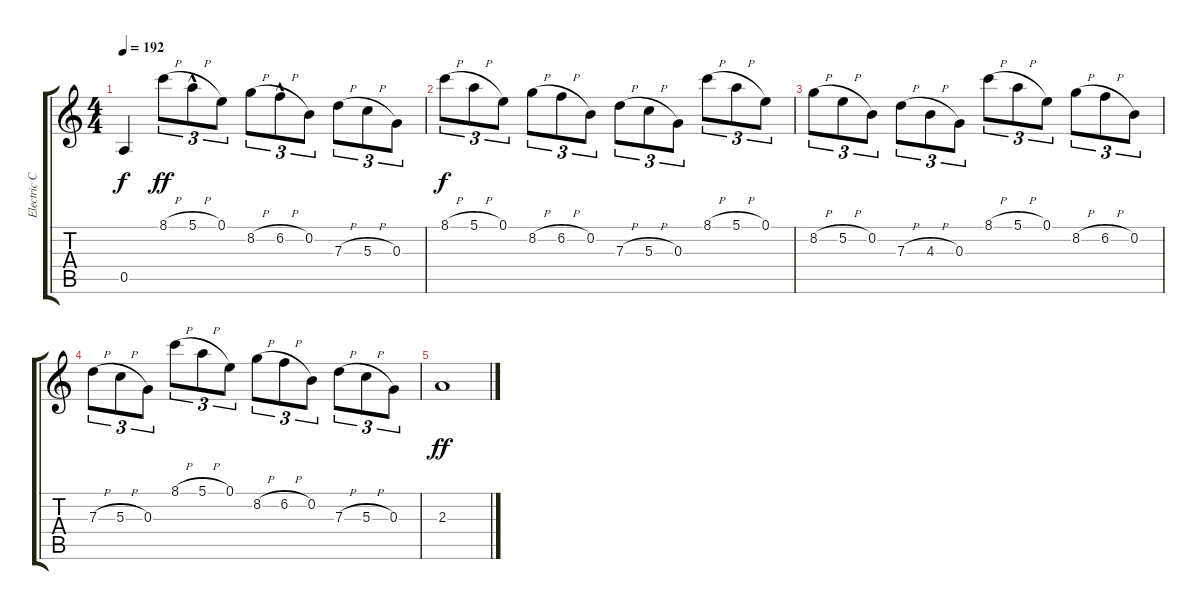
\track ("Electric Clean" "Electric C") {instrument electricguitarjazz}
\staff {score tabs}
\tuning (E4 B3 G3 D3 A2 E2) {hide}
\ts (4 4)
\tempo 192
\clef g2
\ks c
0.5.4{dy f} 8.1{h}.8{tu (3 2) dy ff} 5.1{h hac}.8{tu (3 2)} 0.1.8{tu (3 2)} 8.2{h}.8{tu (3 2)} 6.2{h hac}.8{tu (3 2)} 0.2.8{tu (3 2)} 7.3{h}.8{tu (3 2)} 5.3{h}.8{tu (3 2)} 0.3.8{tu (3 2)} |
8.1{h}.8{tu (3 2) dy f} 5.1{h}.8{tu (3 2)} 0.1.8{tu (3 2)} 8.2{h}.8{tu (3 2)} 6.2{h}.8{tu (3 2)} 0.2.8{tu (3 2)} 7.3{h}.8{tu (3 2)} 5.3{h}.8{tu (3 2)} 0.3.8{tu (3 2)} 8.1{h}.8{tu (3 2)} 5.1{h}.8{tu (3 2)} 0.1.8{tu (3 2)} |
8.2{h}.8{tu (3 2)} 5.2{h}.8{tu (3 2)} 0.2.8{tu (3 2)} 7.3{h}.8{tu (3 2)} 4.3{h}.8{tu (3 2)} 0.3.8{tu (3 2)} 8.1{h}.8{tu (3 2)} 5.1{h}.8{tu (3 2)} 0.1.8{tu (3 2)} 8.2{h}.8{tu (3 2)} 6.2{h}.8{tu (3 2)} 0.2.8{tu (3 2)} |
7.3{h}.8{tu (3 2)} 5.3{h}.8{tu (3 2)} 0.3.8{tu (3 2)} 8.1{h}.8{tu (3 2)} 5.1{h}.8{tu (3 2)} 0.1.8{tu (3 2)} 8.2{h}.8{tu (3 2)} 6.2{h}.8{tu (3 2)} 0.2.8{tu (3 2)} 7.3{h}.8{tu (3 2)} 5.3{h}.8{tu (3 2)} 0.3.8{tu (3 2)} |
2.3.1{dy ff}
